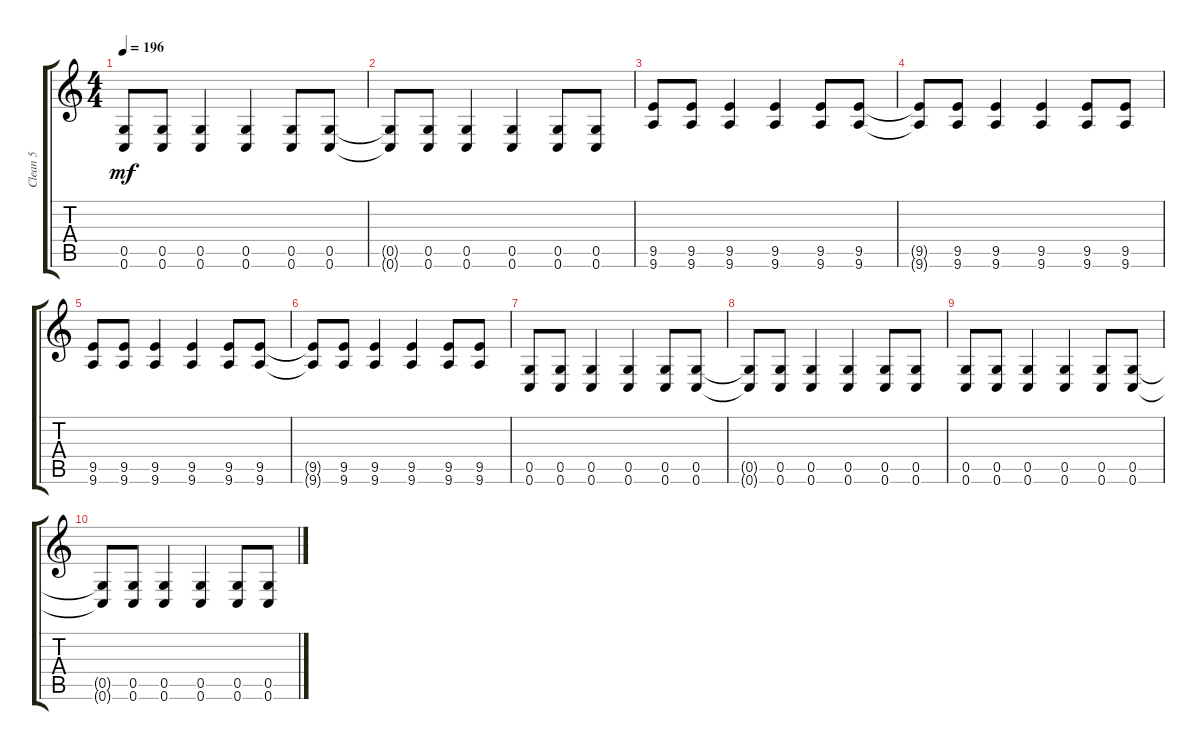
\track ("Clean 5" "Clean 5") {instrument electricguitarclean}
\staff {score tabs}
\tuning (D4 A3 F3 C3 G2 C2) {hide}
\ts (4 4)
\tempo 196
\clef g2
\ks aminor
(0.5 0.6).8{dy mf} (0.5 0.6).8 (0.5 0.6).4 (0.5 0.6).4 (0.5 0.6).8 (0.5 0.6).8 |
(0.5{t} 0.6{t}).8 (0.5 0.6).8 (0.5 0.6).4 (0.5 0.6).4 (0.5 0.6).8 (0.5 0.6).8 |
(9.5 9.6).8 (9.5 9.6).8 (9.5 9.6).4 (9.5 9.6).4 (9.5 9.6).8 (9.5 9.6).8 |
(9.5{t} 9.6{t}).8 (9.5 9.6).8 (9.5 9.6).4 (9.5 9.6).4 (9.5 9.6).8 (9.5 9.6).8 |
(9.5 9.6).8 (9.5 9.6).8 (9.5 9.6).4 (9.5 9.6).4 (9.5 9.6).8 (9.5 9.6).8 |
(9.5{t} 9.6{t}).8 (9.5 9.6).8 (9.5 9.6).4 (9.5 9.6).4 (9.5 9.6).8 (9.5 9.6).8 |
(0.5 0.6).8 (0.5 0.6).8 (0.5 0.6).4 (0.5 0.6).4 (0.5 0.6).8 (0.5 0.6).8 |
(0.5{t} 0.6{t}).8 (0.5 0.6).8 (0.5 0.6).4 (0.5 0.6).4 (0.5 0.6).8 (0.5 0.6).8 |
(0.5 0.6).8 (0.5 0.6).8 (0.5 0.6).4 (0.5 0.6).4 (0.5 0.6).8 (0.5 0.6).8 |
(0.5{t} 0.6{t}).8 (0.5 0.6).8 (0.5 0.6).4 (0.5 0.6).4 (0.5 0.6).8 (0.5 0.6).8
